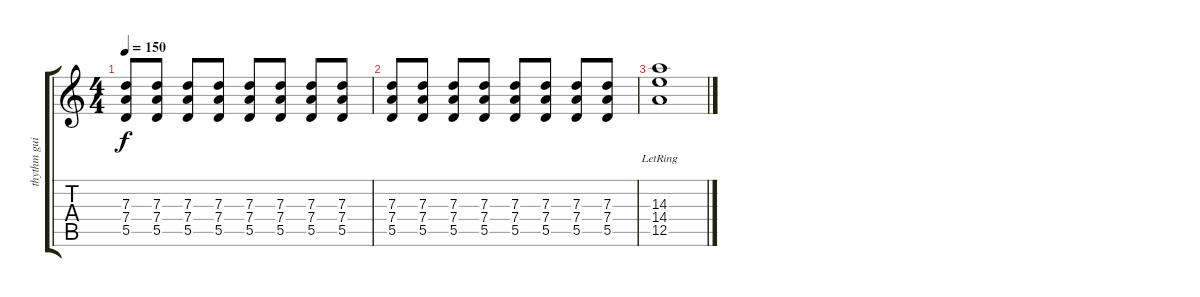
\track ("thythm guitar" "thythm gui") {instrument overdrivenguitar}
\staff {score tabs}
\tuning (E4 B3 G3 D3 A2 E2) {hide}
\ts (4 4)
\tempo 150
\clef g2
\ks c
(7.3 7.4 5.5).8{dy f} (7.3 7.4 5.5).8 (7.3 7.4 5.5).8 (7.3 7.4 5.5).8 (7.3 7.4 5.5).8 (7.3 7.4 5.5).8 (7.3 7.4 5.5).8 (7.3 7.4 5.5).8 |
(7.3 7.4 5.5).8 (7.3 7.4 5.5).8 (7.3 7.4 5.5).8 (7.3 7.4 5.5).8 (7.3 7.4 5.5).8 (7.3 7.4 5.5).8 (7.3 7.4 5.5).8 (7.3 7.4 5.5).8 |
(14.3{lr} 14.4{lr} 12.5{lr}).1
